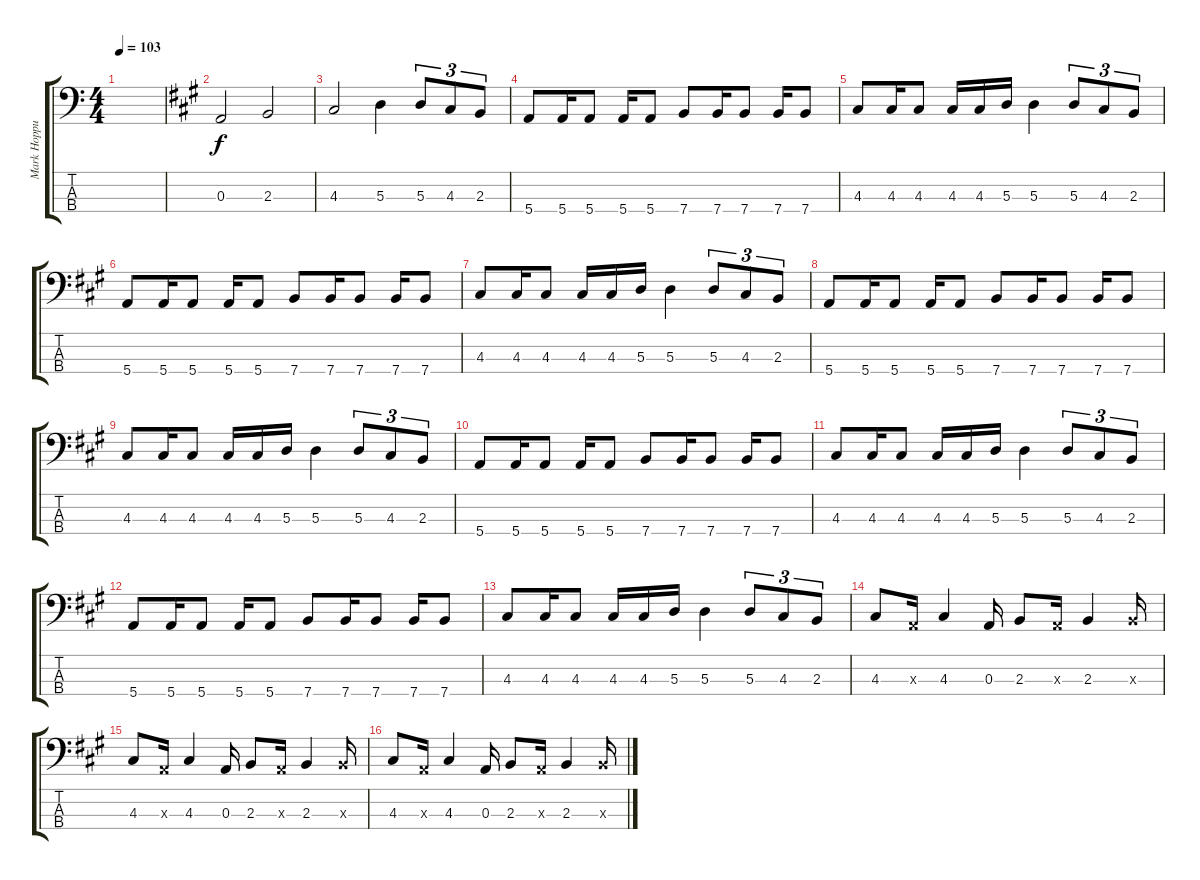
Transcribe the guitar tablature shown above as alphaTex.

\track ("Mark Hoppus (Bass)" "Mark Hoppu") {instrument electricbasspick}
\staff {score tabs}
\tuning (G2 D2 A1 E1) {hide}
\ts (4 4)
\tempo 103
\clef f4
\ks c
|
\ks a
0.3.2 2.3.2 |
4.3.2 5.3.4 5.3.8{tu (3 2)} 4.3.8{tu (3 2)} 2.3.8{tu (3 2)} |
5.4.8 5.4.16 5.4.8 5.4.16 5.4.8 7.4.8 7.4.16 7.4.8 7.4.16 7.4.8 |
4.3.8 4.3.16 4.3.8 4.3.16 4.3.16 5.3.16 5.3.4 5.3.8{tu (3 2)} 4.3.8{tu (3 2)} 2.3.8{tu (3 2)} |
5.4.8 5.4.16 5.4.8 5.4.16 5.4.8 7.4.8 7.4.16 7.4.8 7.4.16 7.4.8 |
4.3.8 4.3.16 4.3.8 4.3.16 4.3.16 5.3.16 5.3.4 5.3.8{tu (3 2)} 4.3.8{tu (3 2)} 2.3.8{tu (3 2)} |
5.4.8 5.4.16 5.4.8 5.4.16 5.4.8 7.4.8 7.4.16 7.4.8 7.4.16 7.4.8 |
4.3.8 4.3.16 4.3.8 4.3.16 4.3.16 5.3.16 5.3.4 5.3.8{tu (3 2)} 4.3.8{tu (3 2)} 2.3.8{tu (3 2)} |
5.4.8 5.4.16 5.4.8 5.4.16 5.4.8 7.4.8 7.4.16 7.4.8 7.4.16 7.4.8 |
4.3.8 4.3.16 4.3.8 4.3.16 4.3.16 5.3.16 5.3.4 5.3.8{tu (3 2)} 4.3.8{tu (3 2)} 2.3.8{tu (3 2)} |
5.4.8 5.4.16 5.4.8 5.4.16 5.4.8 7.4.8 7.4.16 7.4.8 7.4.16 7.4.8 |
4.3.8 4.3.16 4.3.8 4.3.16 4.3.16 5.3.16 5.3.4 5.3.8{tu (3 2)} 4.3.8{tu (3 2)} 2.3.8{tu (3 2)} |
4.3.8 0.3{x}.16 4.3.4 0.3.16 2.3.8 0.3{x}.16 2.3.4 2.3{x}.16 |
4.3.8 0.3{x}.16 4.3.4 0.3.16 2.3.8 0.3{x}.16 2.3.4 2.3{x}.16 |
4.3.8 0.3{x}.16 4.3.4 0.3.16 2.3.8 0.3{x}.16 2.3.4 2.3{x}.16
